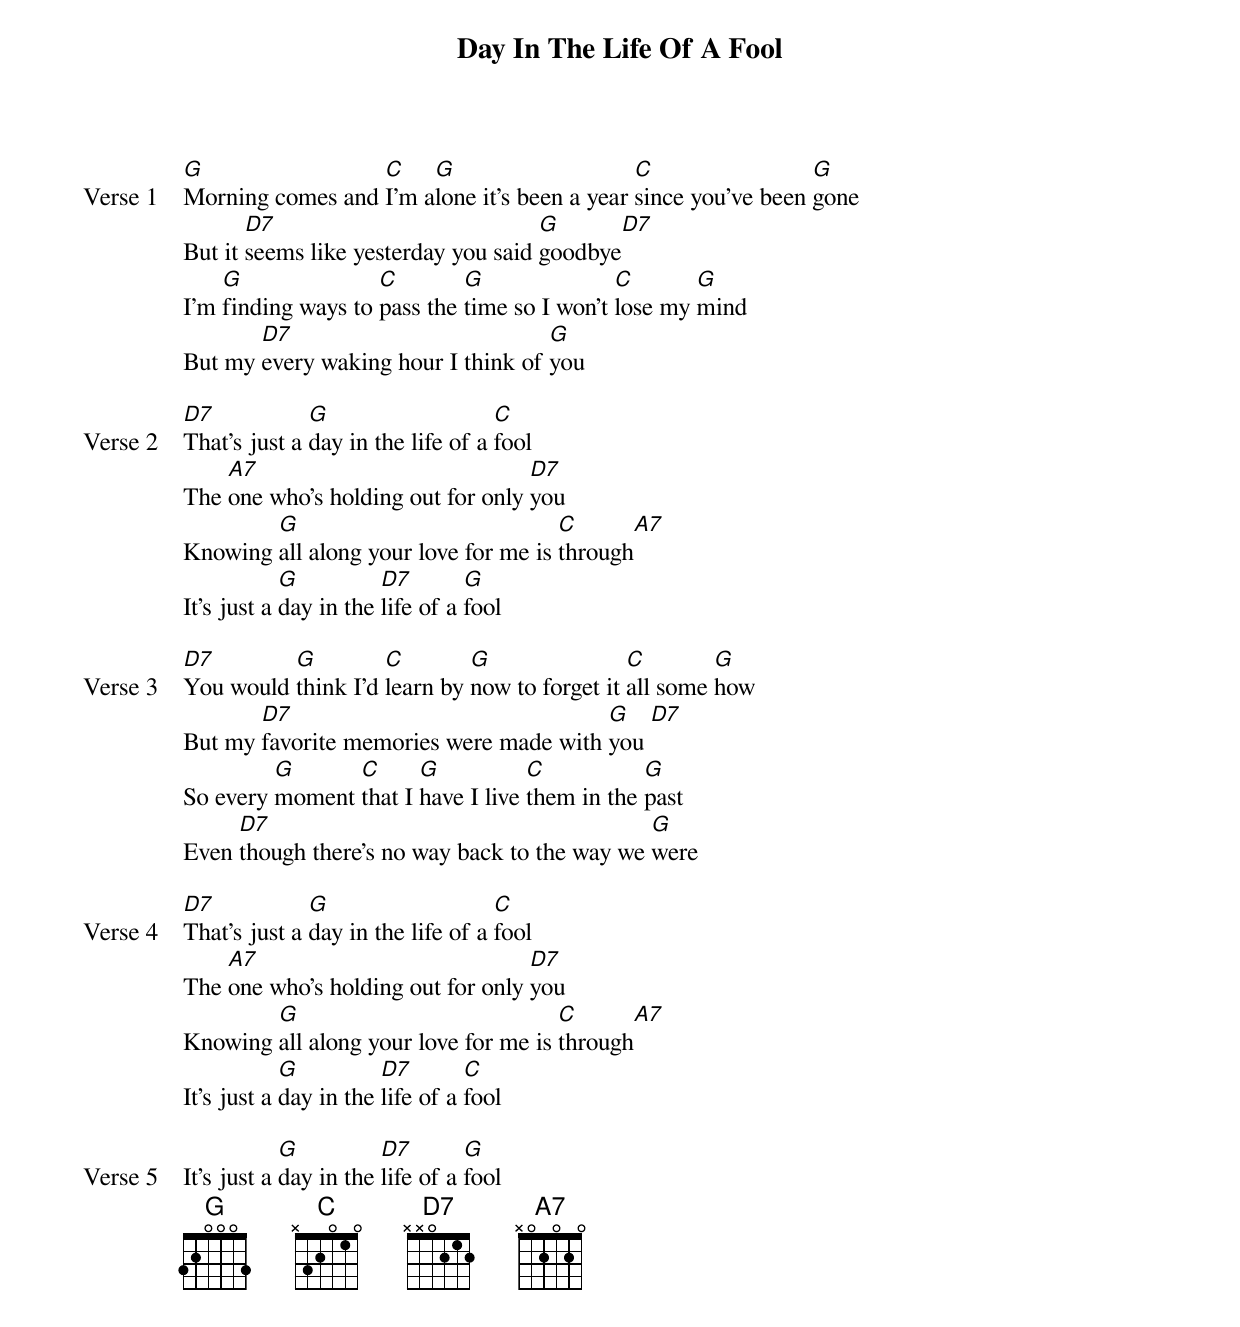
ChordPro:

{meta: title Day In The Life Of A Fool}
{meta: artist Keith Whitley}
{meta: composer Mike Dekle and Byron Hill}
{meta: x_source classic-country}
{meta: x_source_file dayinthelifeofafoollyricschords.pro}
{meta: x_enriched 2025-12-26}

{start_of_verse: Verse 1}
[G]Morning comes and [C]I'm a[G]lone it's been a year [C]since you've been [G]gone
But it [D7]seems like yesterday you said [G]goodbye[D7]
I'm [G]finding ways to [C]pass the [G]time so I won’t [C]lose my [G]mind
But my [D7]every waking hour I think of [G]you
{end_of_verse}

{start_of_verse: Verse 2}
[D7]That's just a [G]day in the life of a [C]fool
The [A7]one who's holding out for only [D7]you
Knowing [G]all along your love for me is [C]through[A7]
It's just a [G]day in the [D7]life of a [G]fool
{end_of_verse}

{start_of_verse: Verse 3}
[D7]You would [G]think I'd [C]learn by [G]now to forget it [C]all some [G]how
But my [D7]favorite memories were made with [G]you [D7]
So every [G]moment [C]that I [G]have I live [C]them in the [G]past
Even [D7]though there’s no way back to the way we [G]were
{end_of_verse}

{start_of_verse: Verse 4}
[D7]That's just a [G]day in the life of a [C]fool
The [A7]one who's holding out for only [D7]you
Knowing [G]all along your love for me is [C]through[A7]
It's just a [G]day in the [D7]life of a [C]fool
{end_of_verse}

{start_of_verse: Verse 5}
It's just a [G]day in the [D7]life of a [G]fool
{end_of_verse}
